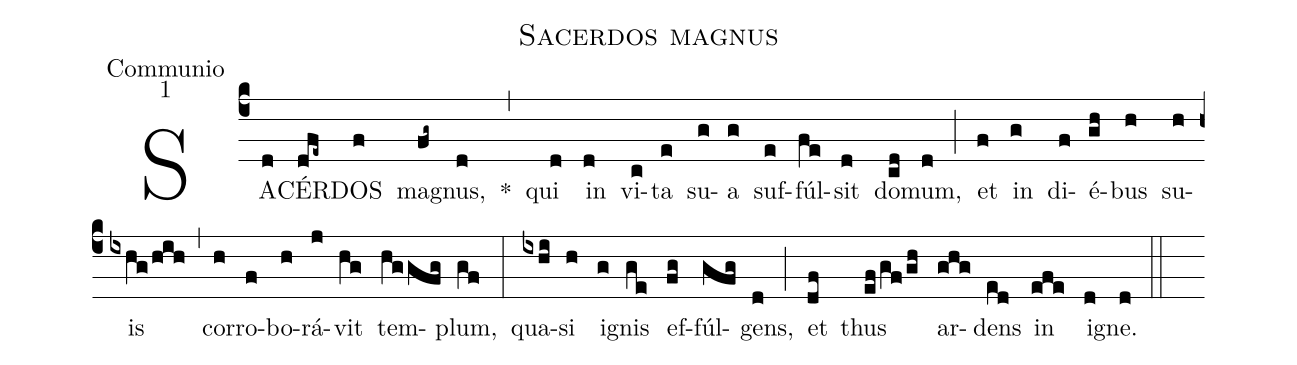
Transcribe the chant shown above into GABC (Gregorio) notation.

name:Sacerdos magnus;
office-part:Communio;
mode:1;
%%
(c4) SA(d)CÉR(dfe~)DOS(f) ma(fg~)gnus,(d) *(,) qui(d) in(d) vi(c)ta(e) su(g)a(g) suf(e)fúl(fe)sit(d) do(cd)mum,(d) (;) et(f) in(g) di(f)é(gh)bus(h) su(h)is(ixhg/hih) (,) cor(h)ro(f)bo(h)rá(j)vit(hg) tem(hggfg)plum,(gf) (:) qua(ixhi)si(h) i(g)gnis(ge) ef(fg)fúl(gfg)gens,(d) (;) et(df) thus(ef/gf/gh) ar(ghg)dens(ed) in(efe) i(d)gne.(d) (::)
